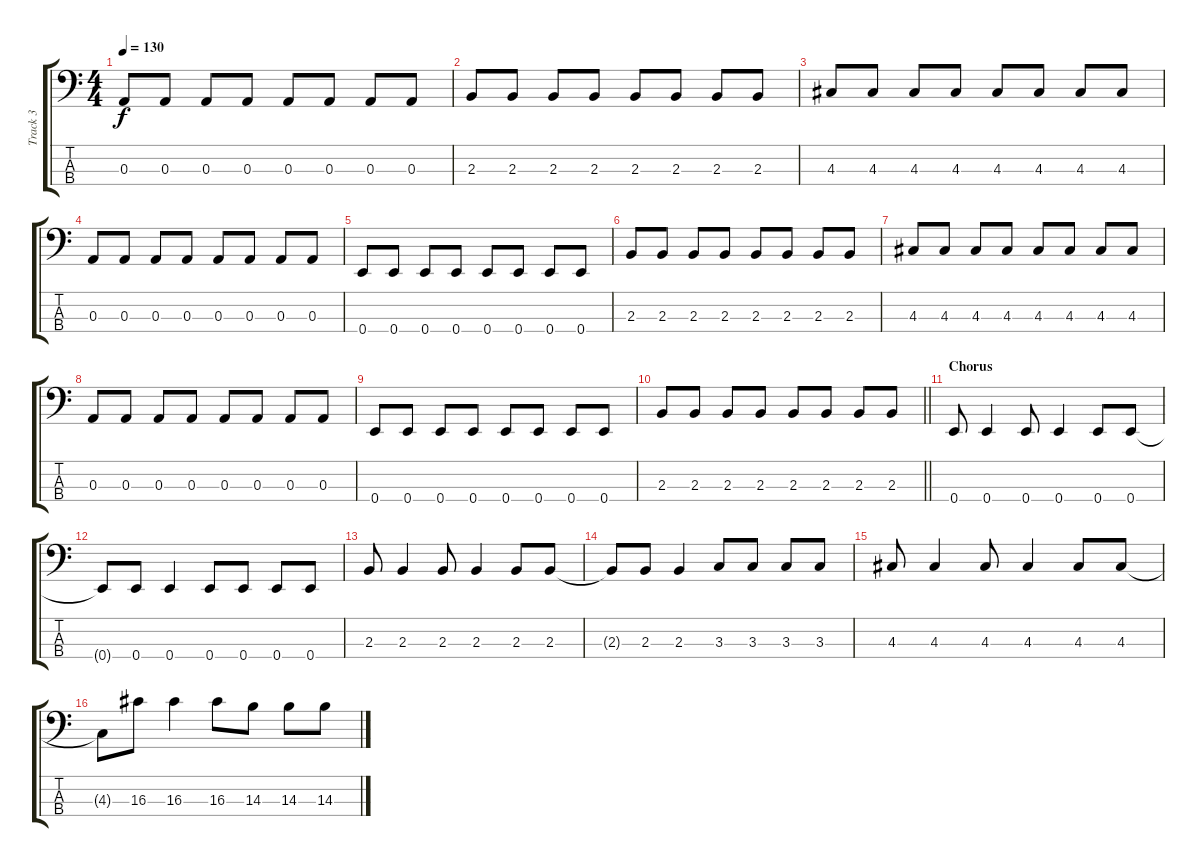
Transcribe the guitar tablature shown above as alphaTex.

\track ("Track 3" "Track 3") {instrument electricbasspick}
\staff {score tabs}
\tuning (G2 D2 A1 E1) {hide}
\ts (4 4)
\tempo 130
\clef f4
\ks c
0.3.8{dy f} 0.3.8 0.3.8 0.3.8 0.3.8 0.3.8 0.3.8 0.3.8 |
2.3.8 2.3.8 2.3.8 2.3.8 2.3.8 2.3.8 2.3.8 2.3.8 |
4.3.8 4.3.8 4.3.8 4.3.8 4.3.8 4.3.8 4.3.8 4.3.8 |
0.3.8 0.3.8 0.3.8 0.3.8 0.3.8 0.3.8 0.3.8 0.3.8 |
0.4.8 0.4.8 0.4.8 0.4.8 0.4.8 0.4.8 0.4.8 0.4.8 |
2.3.8 2.3.8 2.3.8 2.3.8 2.3.8 2.3.8 2.3.8 2.3.8 |
4.3.8 4.3.8 4.3.8 4.3.8 4.3.8 4.3.8 4.3.8 4.3.8 |
0.3.8 0.3.8 0.3.8 0.3.8 0.3.8 0.3.8 0.3.8 0.3.8 |
0.4.8 0.4.8 0.4.8 0.4.8 0.4.8 0.4.8 0.4.8 0.4.8 |
\barLineRight lightlight
2.3.8 2.3.8 2.3.8 2.3.8 2.3.8 2.3.8 2.3.8 2.3.8 |
\section ("" "Chorus")
0.4.8 0.4.4 0.4.8 0.4.4 0.4.8 0.4.8 |
0.4{t}.8 0.4.8 0.4.4 0.4.8 0.4.8 0.4.8 0.4.8 |
2.3.8 2.3.4 2.3.8 2.3.4 2.3.8 2.3.8 |
2.3{t}.8 2.3.8 2.3.4 3.3.8 3.3.8 3.3.8 3.3.8 |
4.3.8 4.3.4 4.3.8 4.3.4 4.3.8 4.3.8 |
4.3{t}.8 16.3.8 16.3.4 16.3.8 14.3.8 14.3.8 14.3.8
